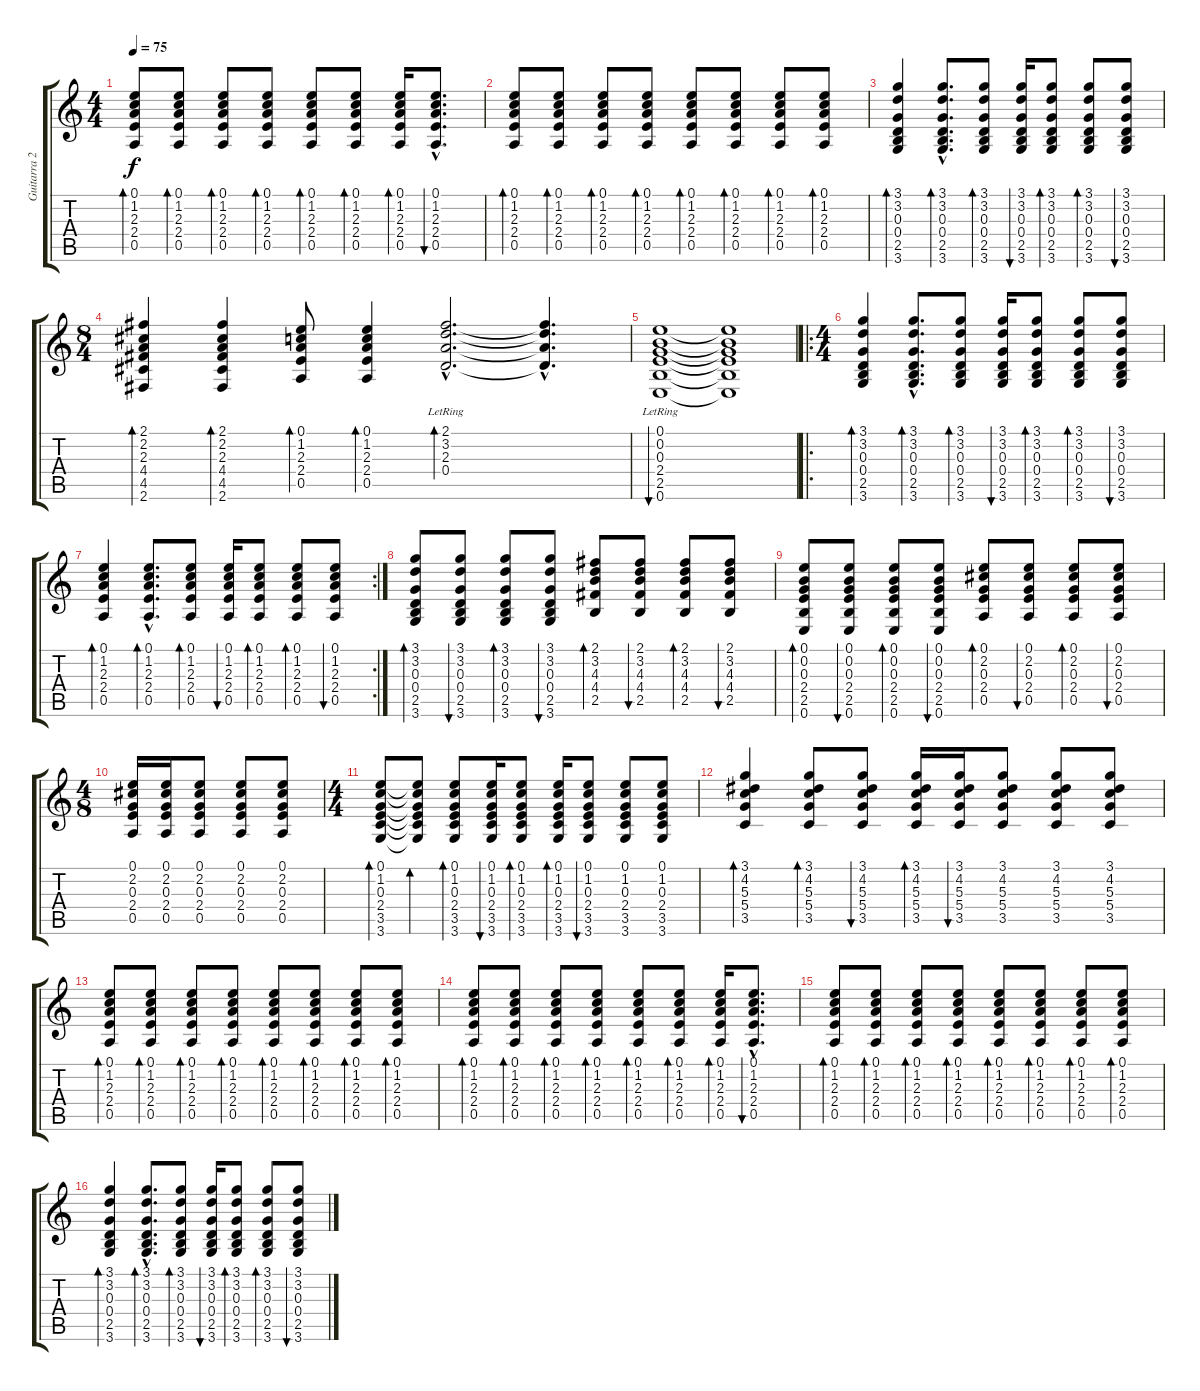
\track ("Guitarra 2" "Guitarra 2") {instrument acousticguitarsteel}
\staff {score tabs}
\tuning (E4 B3 G3 D3 A2 E2) {hide}
\ts (4 4)
\tempo 75
\clef g2
\ks c
(0.1 1.2 2.3 2.4 0.5).8{bd 30 dy f} (0.1 1.2 2.3 2.4 0.5).8{bd 30} (0.1 1.2 2.3 2.4 0.5).8{bd 30} (0.1 1.2 2.3 2.4 0.5).8{bd 30} (0.1 1.2 2.3 2.4 0.5).8{bd 30} (0.1 1.2 2.3 2.4 0.5).8{bd 30} (0.1 1.2 2.3 2.4 0.5).16{bd 30} (0.1{hac} 1.2{hac} 2.3{hac} 2.4{hac} 0.5{hac}).8{d bu 30} |
(0.1 1.2 2.3 2.4 0.5).8{bd 30} (0.1 1.2 2.3 2.4 0.5).8{bd 30} (0.1 1.2 2.3 2.4 0.5).8{bd 30} (0.1 1.2 2.3 2.4 0.5).8{bd 30} (0.1 1.2 2.3 2.4 0.5).8{bd 30} (0.1 1.2 2.3 2.4 0.5).8{bd 30} (0.1 1.2 2.3 2.4 0.5).8{bd 30} (0.1 1.2 2.3 2.4 0.5).8{bd 30} |
(3.1 3.2 0.3 0.4 2.5 3.6).4{bd 30} (3.1{hac} 3.2{hac} 0.3{hac} 0.4{hac} 2.5{hac} 3.6{hac}).8{d bd 30} (3.1 3.2 0.3 0.4 2.5 3.6).8{bd 30} (3.1 3.2 0.3 0.4 2.5 3.6).16{bu 30} (3.1 3.2 0.3 0.4 2.5 3.6).8{bd 30} (3.1 3.2 0.3 0.4 2.5 3.6).8{bd 30} (3.1 3.2 0.3 0.4 2.5 3.6).8{bu 30} |
\ts (8 4)
(2.1 2.2 2.3 4.4 4.5 2.6).4{bd 30} (2.1 2.2 2.3 4.4 4.5 2.6).4{bd 30} (0.1 1.2 2.3 2.4 0.5).8{bd 30} (0.1 1.2 2.3 2.4 0.5).4{bd 30} (2.1{hac lr} 3.2{hac lr} 2.3{hac lr} 0.4{hac lr}).2{d bd 30} (2.1{hac t} 3.2{hac t} 2.3{hac t} 0.4{hac t}).4{d} |
(0.1{lr} 0.2{lr} 0.3{lr} 2.4{lr} 2.5{lr} 0.6{lr}).1{bu 120} (0.1{t} 0.2{t} 0.3{t} 2.4{t} 2.5{t} 0.6{t}).1 |
\ro
\ts (4 4)
(3.1 3.2 0.3 0.4 2.5 3.6).4{bd 30} (3.1{hac} 3.2{hac} 0.3{hac} 0.4{hac} 2.5{hac} 3.6{hac}).8{d bd 30} (3.1 3.2 0.3 0.4 2.5 3.6).8{bd 30} (3.1 3.2 0.3 0.4 2.5 3.6).16{bu 30} (3.1 3.2 0.3 0.4 2.5 3.6).8{bd 30} (3.1 3.2 0.3 0.4 2.5 3.6).8{bd 30} (3.1 3.2 0.3 0.4 2.5 3.6).8{bu 30} |
\rc 2
(0.1 1.2 2.3 2.4 0.5).4{bd 30} (0.1{hac} 1.2{hac} 2.3{hac} 2.4{hac} 0.5{hac}).8{d bd 30} (0.1 1.2 2.3 2.4 0.5).8{bd 30} (0.1 1.2 2.3 2.4 0.5).16{bu 30} (0.1 1.2 2.3 2.4 0.5).8{bd 30} (0.1 1.2 2.3 2.4 0.5).8{bd 30} (0.1 1.2 2.3 2.4 0.5).8{bu 30} |
(3.1 3.2 0.3 0.4 2.5 3.6).8{bd 30} (3.1 3.2 0.3 0.4 2.5 3.6).8{bu 30} (3.1 3.2 0.3 0.4 2.5 3.6).8{bd 30} (3.1 3.2 0.3 0.4 2.5 3.6).8{bu 30} (2.1 3.2 4.3 4.4 2.5).8{bd 30} (2.1 3.2 4.3 4.4 2.5).8{bu 30} (2.1 3.2 4.3 4.4 2.5).8{bd 30} (2.1 3.2 4.3 4.4 2.5).8{bu 30} |
(0.1 0.2 0.3 2.4 2.5 0.6).8{bd 30} (0.1 0.2 0.3 2.4 2.5 0.6).8{bu 30} (0.1 0.2 0.3 2.4 2.5 0.6).8{bd 30} (0.1 0.2 0.3 2.4 2.5 0.6).8{bu 30} (0.1 2.2 0.3 2.4 0.5).8{bd 30} (0.1 2.2 0.3 2.4 0.5).8{bu 30} (0.1 2.2 0.3 2.4 0.5).8{bd 30} (0.1 2.2 0.3 2.4 0.5).8{bu 30} |
\ts (4 8)
(0.1 2.2 0.3 2.4 0.5).16 (0.1 2.2 0.3 2.4 0.5).16 (0.1 2.2 0.3 2.4 0.5).8 (0.1 2.2 0.3 2.4 0.5).8 (0.1 2.2 0.3 2.4 0.5).8 |
\ts (4 4)
(0.1 1.2 0.3 2.4 3.5 3.6).8{bd 30} (0.1{t} 1.2{t} 0.3{t} 2.4{t} 3.5{t} 3.6{t}).8{bd 30} (0.1 1.2 0.3 2.4 3.5 3.6).8{bd 30} (0.1 1.2 0.3 2.4 3.5 3.6).16{bu 30} (0.1 1.2 0.3 2.4 3.5 3.6).8{bd 30} (0.1 1.2 0.3 2.4 3.5 3.6).16{bd 30} (0.1 1.2 0.3 2.4 3.5 3.6).8{bu 30} (0.1 1.2 0.3 2.4 3.5 3.6).8 (0.1 1.2 0.3 2.4 3.5 3.6).8 |
(3.1 4.2 5.3 5.4 3.5).4{bd 30} (3.1 4.2 5.3 5.4 3.5).8{bd 30} (3.1 4.2 5.3 5.4 3.5).8{bu 30} (3.1 4.2 5.3 5.4 3.5).16{bd 30} (3.1 4.2 5.3 5.4 3.5).16{bu 30} (3.1 4.2 5.3 5.4 3.5).8 (3.1 4.2 5.3 5.4 3.5).8 (3.1 4.2 5.3 5.4 3.5).8 |
(0.1 1.2 2.3 2.4 0.5).8{bd 30} (0.1 1.2 2.3 2.4 0.5).8{bd 30} (0.1 1.2 2.3 2.4 0.5).8{bd 30} (0.1 1.2 2.3 2.4 0.5).8{bd 30} (0.1 1.2 2.3 2.4 0.5).8{bd 30} (0.1 1.2 2.3 2.4 0.5).8{bd 30} (0.1 1.2 2.3 2.4 0.5).8{bd 30} (0.1 1.2 2.3 2.4 0.5).8{bd 30} |
(0.1 1.2 2.3 2.4 0.5).8{bd 30} (0.1 1.2 2.3 2.4 0.5).8{bd 30} (0.1 1.2 2.3 2.4 0.5).8{bd 30} (0.1 1.2 2.3 2.4 0.5).8{bd 30} (0.1 1.2 2.3 2.4 0.5).8{bd 30} (0.1 1.2 2.3 2.4 0.5).8{bd 30} (0.1 1.2 2.3 2.4 0.5).16{bd 30} (0.1{hac} 1.2{hac} 2.3{hac} 2.4{hac} 0.5{hac}).8{d bu 30} |
(0.1 1.2 2.3 2.4 0.5).8{bd 30} (0.1 1.2 2.3 2.4 0.5).8{bd 30} (0.1 1.2 2.3 2.4 0.5).8{bd 30} (0.1 1.2 2.3 2.4 0.5).8{bd 30} (0.1 1.2 2.3 2.4 0.5).8{bd 30} (0.1 1.2 2.3 2.4 0.5).8{bd 30} (0.1 1.2 2.3 2.4 0.5).8{bd 30} (0.1 1.2 2.3 2.4 0.5).8{bd 30} |
(3.1 3.2 0.3 0.4 2.5 3.6).4{bd 30} (3.1{hac} 3.2{hac} 0.3{hac} 0.4{hac} 2.5{hac} 3.6{hac}).8{d bd 30} (3.1 3.2 0.3 0.4 2.5 3.6).8{bd 30} (3.1 3.2 0.3 0.4 2.5 3.6).16{bu 30} (3.1 3.2 0.3 0.4 2.5 3.6).8{bd 30} (3.1 3.2 0.3 0.4 2.5 3.6).8{bd 30} (3.1 3.2 0.3 0.4 2.5 3.6).8{bu 30}
